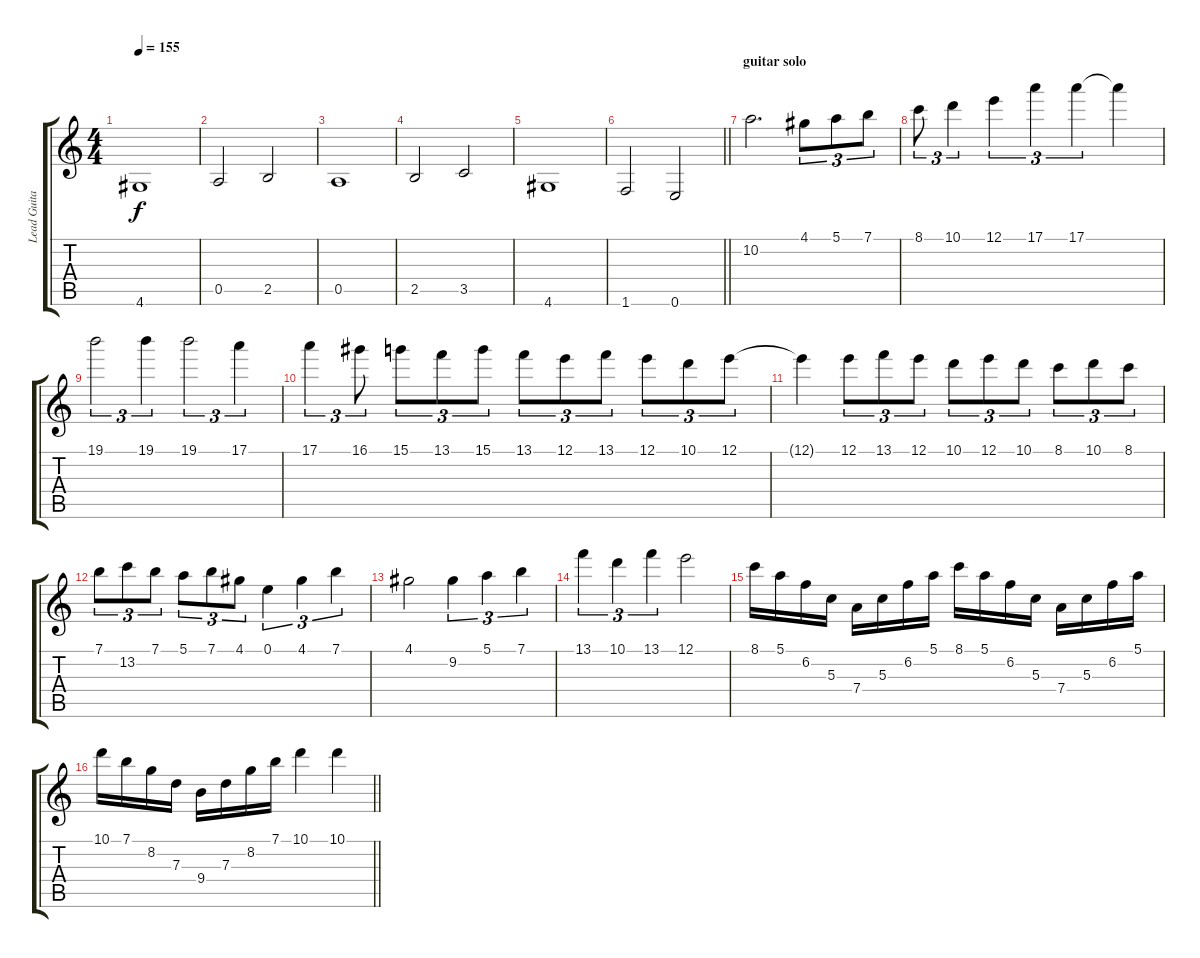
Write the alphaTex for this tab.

\track ("Lead Guitar 1" "Lead Guita") {instrument overdrivenguitar}
\staff {score tabs}
\tuning (E4 B3 G3 D3 A2 E2) {hide}
\ts (4 4)
\tempo 155
\clef g2
\ks aminor
4.6.1{dy f} |
0.5.2 2.5.2 |
0.5.1 |
2.5.2 3.5.2 |
4.6.1 |
\barLineRight lightlight
1.6.2 0.6.2 |
\section ("" "guitar solo")
10.2.2{d} 4.1.8{tu (3 2)} 5.1.8{tu (3 2)} 7.1.8{tu (3 2)} |
8.1.8{tu (3 2)} 10.1.4{tu (3 2)} 12.1.4{tu (3 2)} 17.1.4{tu (3 2)} 17.1.4{tu (3 2)} 17.1{t}.4 |
19.1.2{tu (3 2)} 19.1.4{tu (3 2)} 19.1.2{tu (3 2)} 17.1.4{tu (3 2)} |
17.1.4{tu (3 2)} 16.1.8{tu (3 2)} 15.1.8{tu (3 2)} 13.1.8{tu (3 2)} 15.1.8{tu (3 2)} 13.1.8{tu (3 2)} 12.1.8{tu (3 2)} 13.1.8{tu (3 2)} 12.1.8{tu (3 2)} 10.1.8{tu (3 2)} 12.1.8{tu (3 2)} |
12.1{t}.4 12.1.8{tu (3 2)} 13.1.8{tu (3 2)} 12.1.8{tu (3 2)} 10.1.8{tu (3 2)} 12.1.8{tu (3 2)} 10.1.8{tu (3 2)} 8.1.8{tu (3 2)} 10.1.8{tu (3 2)} 8.1.8{tu (3 2)} |
7.1.8{tu (3 2)} 13.2.8{tu (3 2)} 7.1.8{tu (3 2)} 5.1.8{tu (3 2)} 7.1.8{tu (3 2)} 4.1.8{tu (3 2)} 0.1.4{tu (3 2)} 4.1.4{tu (3 2)} 7.1.4{tu (3 2)} |
4.1.2 9.2.4{tu (3 2)} 5.1.4{tu (3 2)} 7.1.4{tu (3 2)} |
13.1.4{tu (3 2)} 10.1.4{tu (3 2)} 13.1.4{tu (3 2)} 12.1.2 |
8.1.16 5.1.16 6.2.16 5.3.16 7.4.16 5.3.16 6.2.16 5.1.16 8.1.16 5.1.16 6.2.16 5.3.16 7.4.16 5.3.16 6.2.16 5.1.16 |
\barLineRight lightlight
10.1.16 7.1.16 8.2.16 7.3.16 9.4.16 7.3.16 8.2.16 7.1.16 10.1.4 10.1.4
